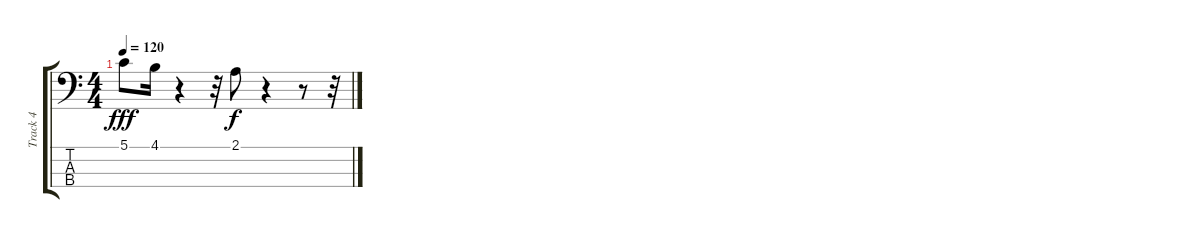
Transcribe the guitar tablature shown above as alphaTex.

\track ("Track 4" "Track 4") {instrument synthbass1}
\staff {score tabs}
\tuning (G2 D2 A1 E1) {hide}
\ts (4 4)
\tempo 120
\clef f4
\ks c
5.1.8{dy fff} 4.1.16 r.4 r.32 2.1.8{dy f} r.4 r.8 r.32
